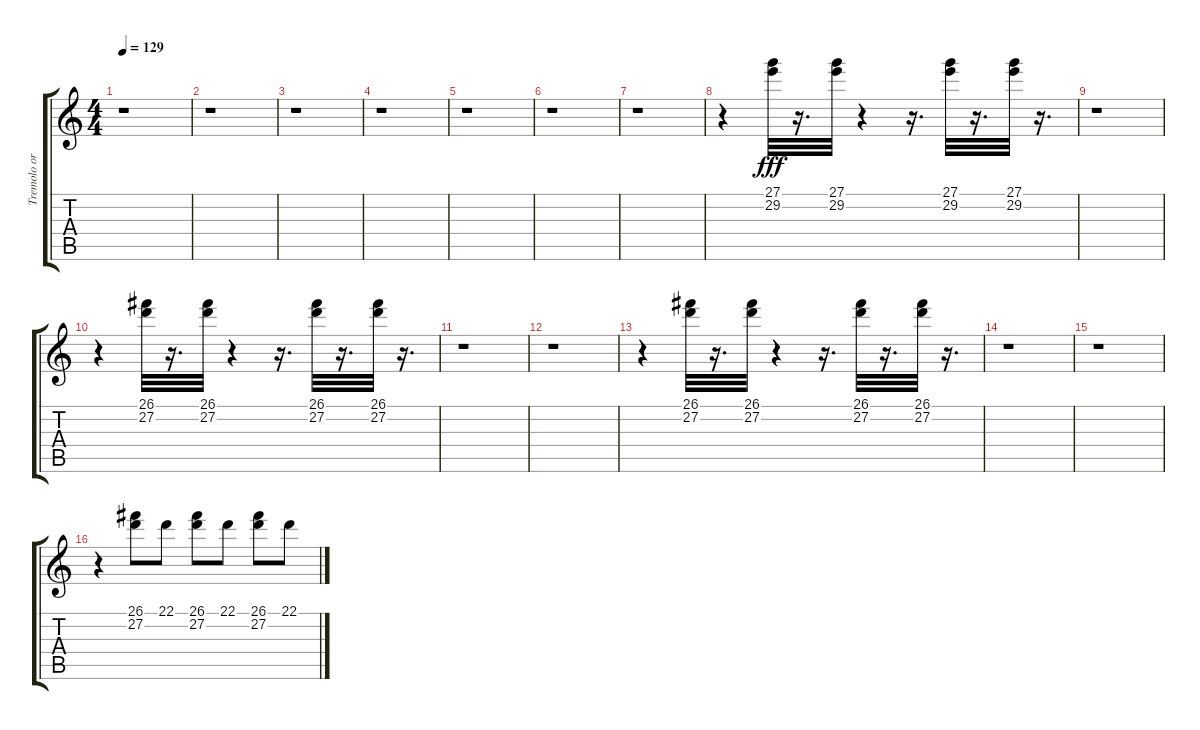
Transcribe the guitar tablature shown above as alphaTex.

\track ("Tremolo organ" "Tremolo or") {instrument drawbarorgan}
\staff {score tabs}
\tuning (E4 B3 G3 D3 A2 E2) {hide}
\ts (4 4)
\tempo 129
\clef g2
\ks c
r.1{dy fff instrument drawbarorgan} |
r.1 |
r.1 |
r.1 |
r.1 |
r.1 |
r.1 |
r.4 (27.1 29.2).32 r.16{d} (27.1 29.2).32 r.4 r.16{d} (27.1 29.2).32 r.16{d} (27.1 29.2).32 r.16{d} |
r.1 |
r.4 (26.1 27.2).32 r.16{d} (26.1 27.2).32 r.4 r.16{d} (26.1 27.2).32 r.16{d} (26.1 27.2).32 r.16{d} |
r.1 |
r.1 |
r.4 (26.1 27.2).32 r.16{d} (26.1 27.2).32 r.4 r.16{d} (26.1 27.2).32 r.16{d} (26.1 27.2).32 r.16{d} |
r.1 |
r.1 |
r.4 (26.1 27.2).8 22.1.8 (26.1 27.2).8 22.1.8 (26.1 27.2).8 22.1.8
